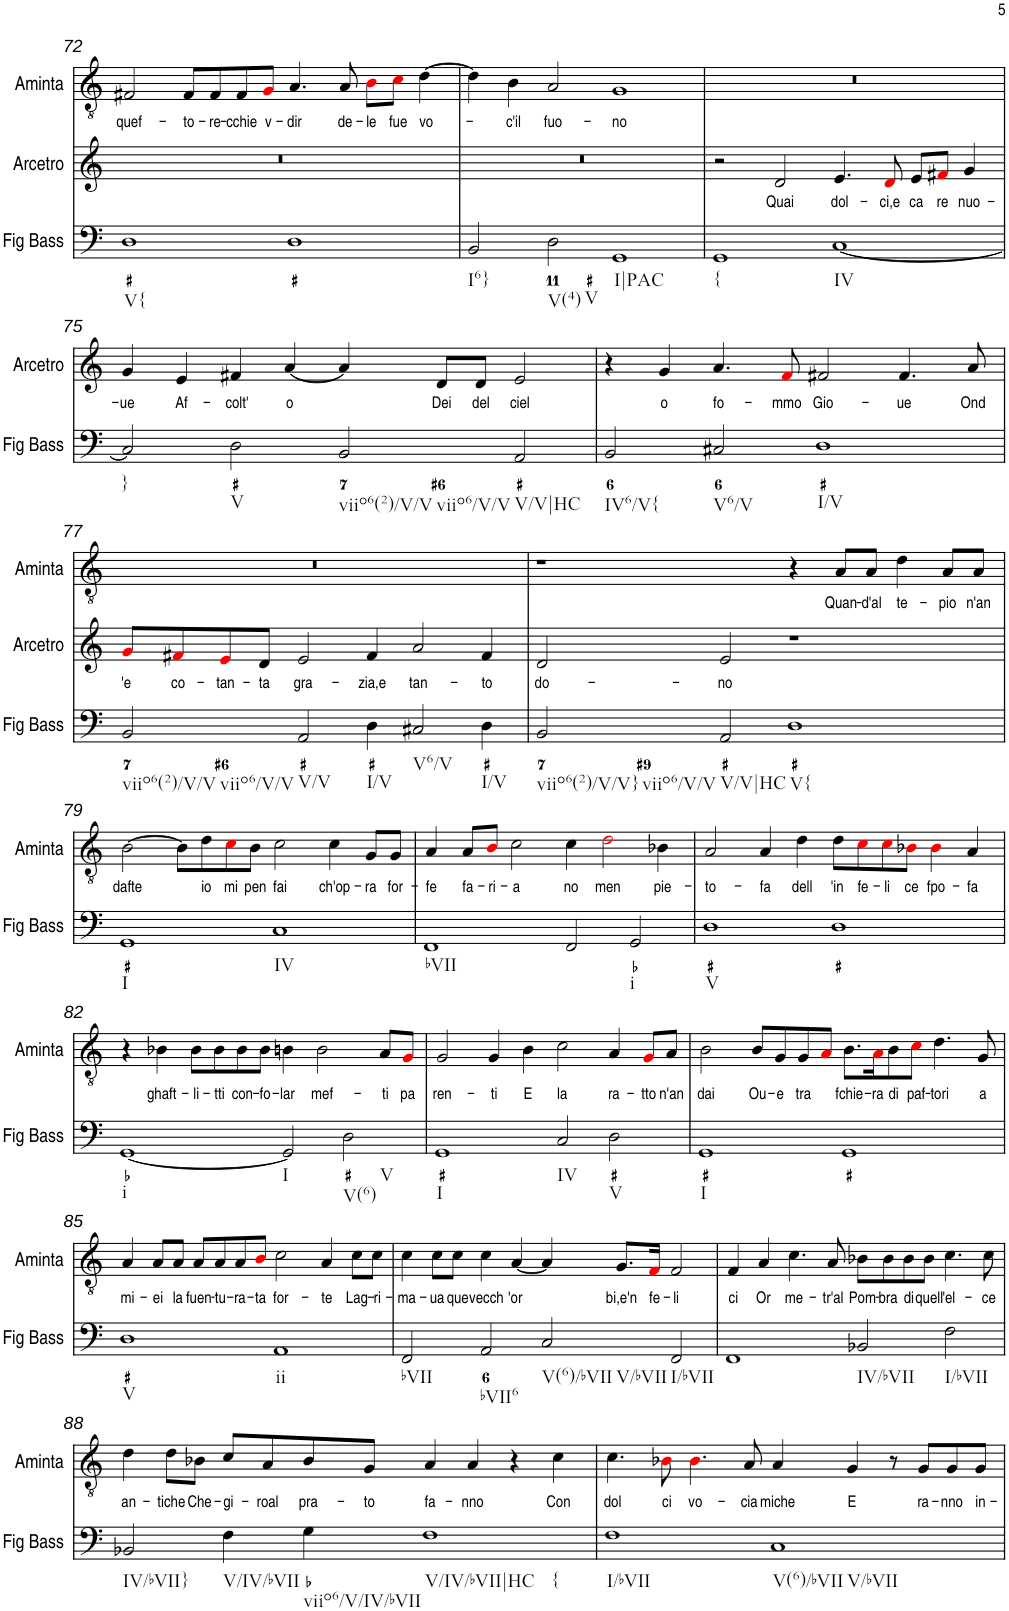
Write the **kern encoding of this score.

**kern	**kern	**text	**kern	**text
*part3	*part2	*part2	*part1	*part1
*staff3	*staff2	*staff2	*staff1	*staff1
*I"Fig Bass	*I"Arcetro	*	*I"Aminta	*
*I'Fig Bass	*I'Arcetro	*	*I'Aminta	*
!!LO:PB:g=z
*clefF4	*clefG2	*	*clefGv2	*
*k[]	*k[]	*	*k[]	*
*M4/2	*M4/2	*	*M4/2	*
=72	=72	=72	=72	=72
!LO:TX:b:t=V{	!	!	!	!
!	!	!	!	!LO:LY:b
1D	0r	.	2F#X/	quef-
!	!	!	!	!LO:LY:b
.	.	.	8F#/L	-to-
!	!	!	!	!LO:LY:b
.	.	.	8F#/	-re-
!	!	!	!	!LO:LY:b
.	.	.	8F#/	-cchie
!	!	!	!	!LO:LY:b
.	.	.	8Gi/J	v-
!	!	!	!	!LO:LY:b
1D	.	.	4.A/	-dir
!	!	!	!	!LO:LY:b
.	.	.	8A/	de-
!	!	!	!	!LO:LY:b
.	.	.	8Bi\L	-le
!	!	!	!	!LO:LY:b
.	.	.	8ci\J	fue
!	!	!	!	!LO:LY:b
.	.	.	[4d\	vo-
=73	=73	=73	=73	=73
!LO:TX:b:t=I6}	!	!	!	!
2BB/	0r	.	4d\]	.
!	!	!	!	!LO:LY:b
.	.	.	4B\	-c'il
!LO:TX:b:t=V(4)	!	!	!	!
!LO:TX:b:t=V	!	!	!	!
!	!	!	!	!LO:LY:b
2D\	.	.	2A/	fuo-
!LO:TX:b:t=I|PAC	!	!	!	!
!	!	!	!	!LO:LY:b
1GG	.	.	1G	-no
=74	=74	=74	=74	=74
!LO:TX:b:t={	!	!	!	!
1GG	2r	.	0r	.
!	!	!LO:LY:b	!	!
.	2d/	Quai	.	.
!LO:TX:b:t=IV	!	!	!	!
!	!	!LO:LY:b	!	!
[1C	4.e/	dol-	.	.
!	!	!LO:LY:b	!	!
.	8di/	-ci,e	.	.
!	!	!LO:LY:b	!	!
.	8e/L	ca	.	.
!	!	!LO:LY:b	!	!
.	8f#Xi/J	re	.	.
!	!	!LO:LY:b	!	!
.	4g/	nuo-	.	.
!!LO:LB:g=z
=75	=75	=75	=75	=75
!LO:TX:b:t=}	!	!	!	!
!	!	!LO:LY:b	!	!
2C/]	4g/	-ue	0r	.
!	!	!LO:LY:b	!	!
.	4e/	Af-	.	.
!LO:TX:b:t=V	!	!	!	!
!	!	!LO:LY:b	!	!
2D\	4f#X/	-colt'	.	.
!	!	!LO:LY:b	!	!
.	[4a/	o	.	.
!LO:TX:b:t=viio6(2)/V/V	!	!	!	!
!LO:TX:b:t=viio6/V/V	!	!	!	!
2BB/	4a/]	.	.	.
!	!	!LO:LY:b	!	!
.	8d/L	Dei	.	.
!	!	!LO:LY:b	!	!
.	8d/J	del	.	.
!LO:TX:b:t=V/V|HC	!	!	!	!
!	!	!LO:LY:b	!	!
2AA/	2e/	ciel	.	.
=76	=76	=76	=76	=76
!LO:TX:b:t=IV6/V{	!	!	!	!
2BB/	4r	.	0r	.
!	!	!LO:LY:b	!	!
.	4g/	o	.	.
!LO:TX:b:t=V6/V	!	!	!	!
!	!	!LO:LY:b	!	!
2C#X/	4.a/	fo-	.	.
!	!	!LO:LY:b	!	!
.	8fi/	-mmo	.	.
!LO:TX:b:t=I/V	!	!	!	!
!	!	!LO:LY:b	!	!
1D	2f#X/	Gio-	.	.
!	!	!LO:LY:b	!	!
.	4.f#/	-ue	.	.
!	!	!LO:LY:b	!	!
.	8a/	Ond	.	.
!!LO:LB:g=z
=77	=77	=77	=77	=77
!LO:TX:b:t=viio6(2)/V/V	!	!	!	!
!LO:TX:b:t=viio6/V/V	!	!	!	!
!	!	!LO:LY:b	!	!
2BB/	8gi/L	'e	0r	.
!	!	!LO:LY:b	!	!
.	8f#Xi/	co-	.	.
!	!	!LO:LY:b	!	!
.	8ei/	-tan-	.	.
!	!	!LO:LY:b	!	!
.	8d/J	-ta	.	.
!LO:TX:b:t=V/V	!	!	!	!
!	!	!LO:LY:b	!	!
2AA/	2e/	gra-	.	.
!LO:TX:b:t=I/V	!	!	!	!
!	!	!LO:LY:b	!	!
4D\	4f#/	-zia,e	.	.
!LO:TX:b:t=V6/V	!	!	!	!
!	!	!LO:LY:b	!	!
2C#X/	2a/	tan-	.	.
!LO:TX:b:t=I/V	!	!	!	!
!	!	!LO:LY:b	!	!
4D\	4f#/	-to	.	.
=78	=78	=78	=78	=78
!LO:TX:b:t=viio6(2)/V/V}	!	!	!	!
!LO:TX:b:t=viio6/V/V	!	!	!	!
!	!	!LO:LY:b	!	!
2BB/	2d/	do-	1r	.
!LO:TX:b:t=V/V|HC	!	!	!	!
!	!	!LO:LY:b	!	!
2AA/	2e/	-no	.	.
!LO:TX:b:t=V{	!	!	!	!
1D	1r	.	4r	.
!	!	!	!	!LO:LY:b
.	.	.	8A/L	Quan-
!	!	!	!	!LO:LY:b
.	.	.	8A/J	-d'al
!	!	!	!	!LO:LY:b
.	.	.	4d\	te-
!	!	!	!	!LO:LY:b
.	.	.	8A/L	-pio
!	!	!	!	!LO:LY:b
.	.	.	8A/J	n'an
!!LO:LB:g=z
=79	=79	=79	=79	=79
!LO:TX:b:t=I	!	!	!	!
!	!	!	!	!LO:LY:b
1GG	0r	.	[2B\	dafte
.	.	.	8B\L]	.
!	!	!	!	!LO:LY:b
.	.	.	8d\	io
!	!	!	!	!LO:LY:b
.	.	.	8ci\	mi
!	!	!	!	!LO:LY:b
.	.	.	8B\J	pen
!LO:TX:b:t=IV	!	!	!	!
!	!	!	!	!LO:LY:b
1C	.	.	2c\	fai
!	!	!	!	!LO:LY:b
.	.	.	4c\	ch'op-
!	!	!	!	!LO:LY:b
.	.	.	8G/L	-ra
!	!	!	!	!LO:LY:b
.	.	.	8G/J	for-
=80	=80	=80	=80	=80
!LO:TX:b:t=bVII	!	!	!	!
!	!	!	!	!LO:LY:b
1FF	0r	.	4A/	-fe
!	!	!	!	!LO:LY:b
.	.	.	8A/L	fa-
!	!	!	!	!LO:LY:b
.	.	.	8Bi/J	-ri-
!	!	!	!	!LO:LY:b
.	.	.	2c\	-a
!	!	!	!	!LO:LY:b
2FF/	.	.	4c\	no
!	!	!	!	!LO:LY:b
.	.	.	2di\	men
!LO:TX:b:t=i	!	!	!	!
2GG/	.	.	.	.
!	!	!	!	!LO:LY:b
.	.	.	4B-X\	pie-
=81	=81	=81	=81	=81
!LO:TX:b:t=V	!	!	!	!
!	!	!	!	!LO:LY:b
1D	0r	.	2A/	-to-
!	!	!	!	!LO:LY:b
.	.	.	4A/	-fa
!	!	!	!	!LO:LY:b
.	.	.	4d\	dell
!	!	!	!	!LO:LY:b
1D	.	.	8d\L	'in
!	!	!	!	!LO:LY:b
.	.	.	8ci\	fe-
!	!	!	!	!LO:LY:b
.	.	.	8ci\	-li
!	!	!	!	!LO:LY:b
.	.	.	8B-Xi\J	ce
!	!	!	!	!LO:LY:b
.	.	.	4B-i\	fpo-
!	!	!	!	!LO:LY:b
.	.	.	4A/	-fa
!!LO:LB:g=z
=82	=82	=82	=82	=82
!LO:TX:b:t=i	!	!	!	!
[1GG	0r	.	4r	.
!	!	!	!	!LO:LY:b
.	.	.	4B-X\	ghaft-
!	!	!	!	!LO:LY:b
.	.	.	8B-\L	-li-
!	!	!	!	!LO:LY:b
.	.	.	8B-\	-tti
!	!	!	!	!LO:LY:b
.	.	.	8B-\	con-
!	!	!	!	!LO:LY:b
.	.	.	8B-\J	-fo-
!LO:TX:b:t=I	!	!	!	!
!	!	!	!	!LO:LY:b
2GG/]	.	.	4Bn\	-lar
!	!	!	!	!LO:LY:b
.	.	.	2B\	mef-
!LO:TX:b:t=V(6)	!	!	!	!
!LO:TX:b:t=V	!	!	!	!
2D\	.	.	.	.
!	!	!	!	!LO:LY:b
.	.	.	8A/L	-ti
!	!	!	!	!LO:LY:b
.	.	.	8Gi/J	pa
=83	=83	=83	=83	=83
!LO:TX:b:t=I	!	!	!	!
!	!	!	!	!LO:LY:b
1GG	0r	.	2G/	ren-
!	!	!	!	!LO:LY:b
.	.	.	4G/	-ti
!	!	!	!	!LO:LY:b
.	.	.	4B\	E
!LO:TX:b:t=IV	!	!	!	!
!	!	!	!	!LO:LY:b
2C/	.	.	2c\	la
!LO:TX:b:t=V	!	!	!	!
!	!	!	!	!LO:LY:b
2D\	.	.	4A/	ra-
!	!	!	!	!LO:LY:b
.	.	.	8Gi/L	-tto
!	!	!	!	!LO:LY:b
.	.	.	8A/J	n'an
=84	=84	=84	=84	=84
!LO:TX:b:t=I	!	!	!	!
!	!	!	!	!LO:LY:b
1GG	0r	.	2B\	dai
!	!	!	!	!LO:LY:b
.	.	.	8B/L	Ou-
!	!	!	!	!LO:LY:b
.	.	.	8G/	-e
!	!	!	!	!LO:LY:b
.	.	.	8G/	tra
.	.	.	8Ai/J	.
!	!	!	!	!LO:LY:b
1GG	.	.	8.B\L	fchie-
!	!	!	!	!LO:LY:b
.	.	.	16Ai\K	-ra
!	!	!	!	!LO:LY:b
.	.	.	8B\	di
!	!	!	!	!LO:LY:b
.	.	.	8ci\J	paf-
!	!	!	!	!LO:LY:b
.	.	.	4.d\	-tori
!	!	!	!	!LO:LY:b
.	.	.	8G/	a
!!LO:LB:g=z
=85	=85	=85	=85	=85
!LO:TX:b:t=V	!	!	!	!
!	!	!	!	!LO:LY:b
1D	0r	.	4A/	mi-
!	!	!	!	!LO:LY:b
.	.	.	8A/L	-ei
!	!	!	!	!LO:LY:b
.	.	.	8A/J	la
!	!	!	!	!LO:LY:b
.	.	.	8A/L	fuen-
!	!	!	!	!LO:LY:b
.	.	.	8A/	-tu-
!	!	!	!	!LO:LY:b
.	.	.	8A/	-ra-
!	!	!	!	!LO:LY:b
.	.	.	8Bi/J	-ta
!LO:TX:b:t=ii	!	!	!	!
!	!	!	!	!LO:LY:b
1AA	.	.	2c\	for-
!	!	!	!	!LO:LY:b
.	.	.	4A/	-te
!	!	!	!	!LO:LY:b
.	.	.	8c\L	Lag-
!	!	!	!	!LO:LY:b
.	.	.	8c\J	-ri-
=86	=86	=86	=86	=86
!LO:TX:b:t=bVII	!	!	!	!
!	!	!	!	!LO:LY:b
2FF/	0r	.	4c\	-ma-
!	!	!	!	!LO:LY:b
.	.	.	8c\L	-ua
!	!	!	!	!LO:LY:b
.	.	.	8c\J	que
!LO:TX:b:t=bVII6	!	!	!	!
!	!	!	!	!LO:LY:b
2AA/	.	.	4c\	vecch
!	!	!	!	!LO:LY:b
.	.	.	[4A/	'or
!LO:TX:b:t=V(6)/bVII	!	!	!	!
!LO:TX:b:t=V/bVII	!	!	!	!
2C/	.	.	4A/]	.
!	!	!	!	!LO:LY:b
.	.	.	8.G/L	bi,e'n
!	!	!	!	!LO:LY:b
.	.	.	16Fi/Jk	fe-
!LO:TX:b:t=I/bVII	!	!	!	!
!	!	!	!	!LO:LY:b
2FF/	.	.	2F/	-li
=87	=87	=87	=87	=87
!	!	!	!	!LO:LY:b
1FF	0r	.	4F/	ci
!	!	!	!	!LO:LY:b
.	.	.	4A/	Or
!	!	!	!	!LO:LY:b
.	.	.	4.c\	me-
!	!	!	!	!LO:LY:b
.	.	.	8A/	-tr'al
!LO:TX:b:t=IV/bVII	!	!	!	!
!	!	!	!	!LO:LY:b
2BB-X/	.	.	8B-X\L	Pom-
!	!	!	!	!LO:LY:b
.	.	.	8B-\	-bra
!	!	!	!	!LO:LY:b
.	.	.	8B-\	di
!	!	!	!	!LO:LY:b
.	.	.	8B-\J	quell
!LO:TX:b:t=I/bVII	!	!	!	!
!	!	!	!	!LO:LY:b
2F\	.	.	4.c\	'el-
!	!	!	!	!LO:LY:b
.	.	.	8c\	-ce
!!LO:LB:g=z
=88	=88	=88	=88	=88
!LO:TX:b:t=IV/bVII}	!	!	!	!
!	!	!	!	!LO:LY:b
2BB-X/	0r	.	4d\	an-
!	!	!	!	!LO:LY:b
.	.	.	8d\L	-tiche
!	!	!	!	!LO:LY:b
.	.	.	8B-X\J	Che-
!LO:TX:b:t=V/IV/bVII	!	!	!	!
!	!	!	!	!LO:LY:b
4F\	.	.	8c/L	-gi-
!	!	!	!	!LO:LY:b
.	.	.	8A/	-roal
!LO:TX:b:t=viio6/V/IV/bVII	!	!	!	!
!	!	!	!	!LO:LY:b
4G\	.	.	8B-/	pra-
!	!	!	!	!LO:LY:b
.	.	.	8G/J	-to
!LO:TX:b:t=V/IV/bVII|HC	!	!	!	!
!LO:TX:b:t={	!	!	!	!
!	!	!	!	!LO:LY:b
1F	.	.	4A/	fa-
!	!	!	!	!LO:LY:b
.	.	.	4A/	-nno
.	.	.	4r	.
!	!	!	!	!LO:LY:b
.	.	.	4c\	Con
=89	=89	=89	=89	=89
!LO:TX:b:t=I/bVII	!	!	!	!
!	!	!	!	!LO:LY:b
1F	0r	.	4.c\	dol
!	!	!	!	!LO:LY:b
.	.	.	8B-Xi\	ci
!	!	!	!	!LO:LY:b
.	.	.	4.B-i\	vo-
!	!	!	!	!LO:LY:b
.	.	.	8A/	-cia
!LO:TX:b:t=V(6)/bVII	!	!	!	!
!LO:TX:b:t=V/bVII	!	!	!	!
!	!	!	!	!LO:LY:b
1C	.	.	4A/	miche
!	!	!	!	!LO:LY:b
.	.	.	4G/	E
.	.	.	8r	.
!	!	!	!	!LO:LY:b
.	.	.	8G/L	ra-
!	!	!	!	!LO:LY:b
.	.	.	8G/	-nno
!	!	!	!	!LO:LY:b
.	.	.	8G/J	in-
=	=	=	=	=
*-	*-	*-	*-	*-
